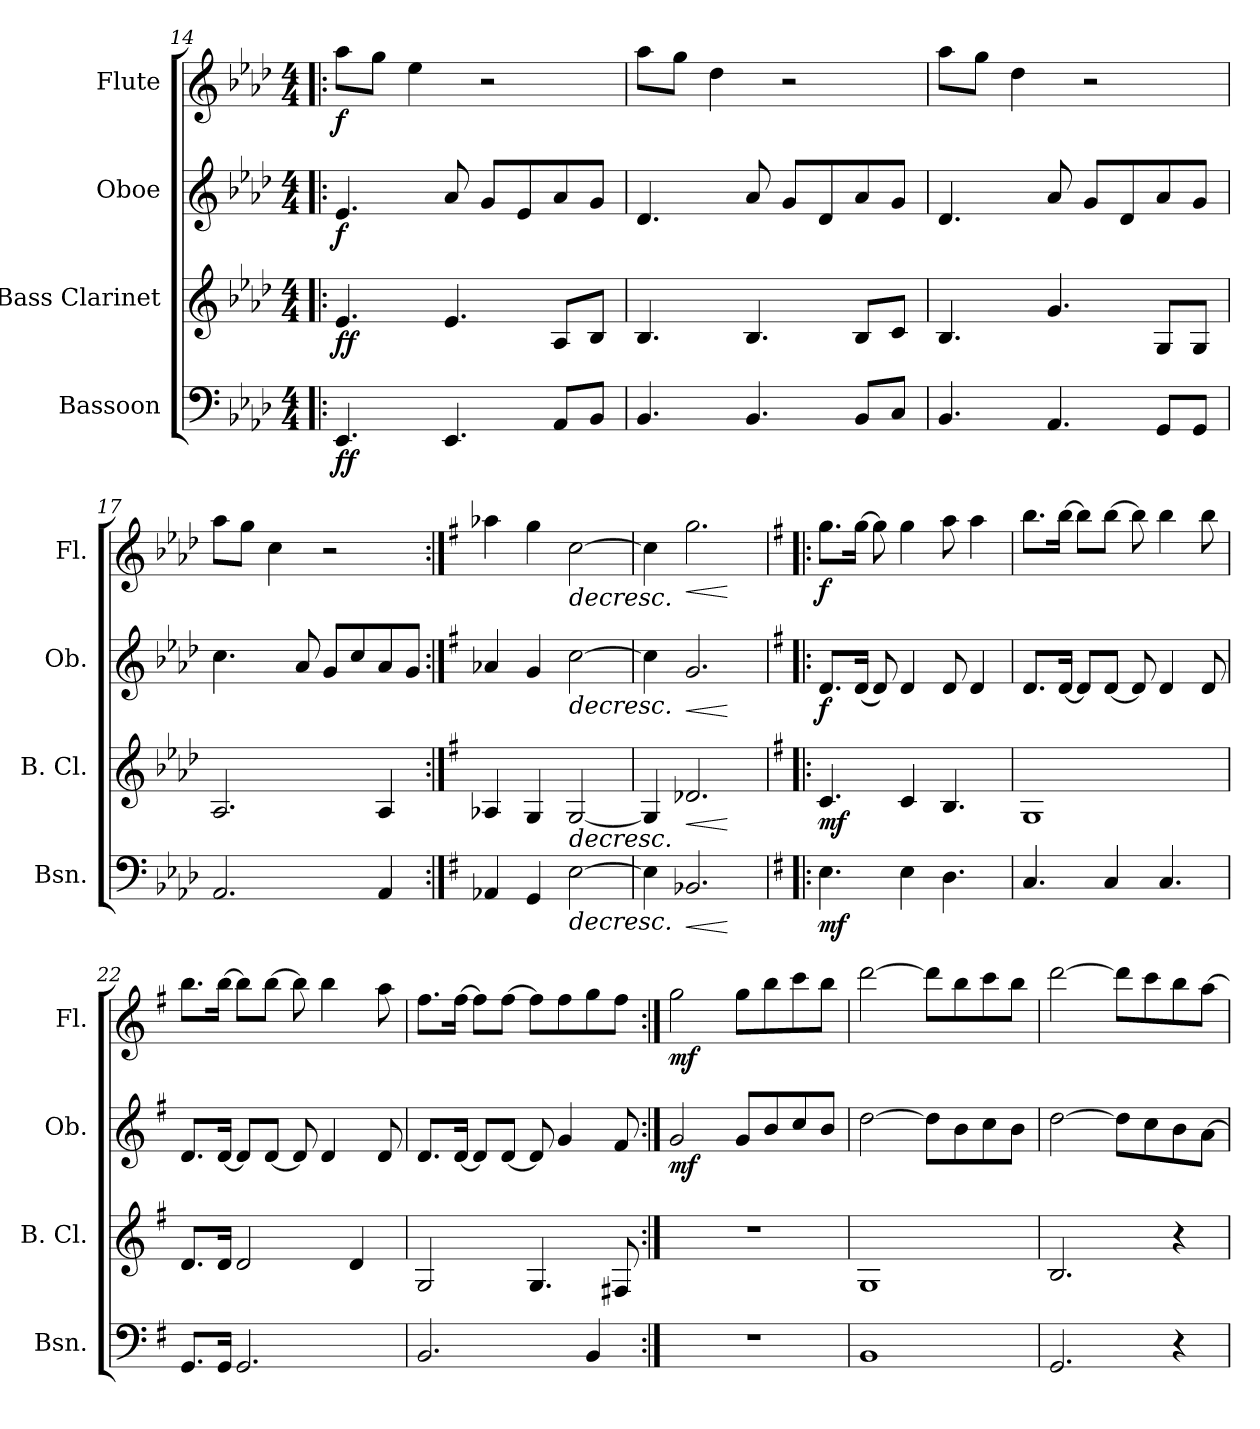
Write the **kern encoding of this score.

**kern	**dynam	**kern	**dynam	**kern	**dynam	**kern	**dynam
*part4	*part4	*part3	*part3	*part2	*part2	*part1	*part1
*staff4	*staff4	*staff3	*staff3	*staff2	*staff2	*staff1	*staff1
*I"Bassoon	*	*I"Bass Clarinet	*	*I"Oboe	*	*I"Flute	*
*I'Bsn.	*	*I'B. Cl.	*	*I'Ob.	*	*I'Fl.	*
*clefF4	*	*clefG2	*	*clefG2	*	*clefG2	*
*	*	*ITrd8c14	*	*	*	*	*
*k[b-e-a-d-]	*	*k[b-e-a-d-]	*	*k[b-e-a-d-]	*	*k[b-e-a-d-]	*
*M4/4	*	*M4/4	*	*M4/4	*	*M4/4	*
=14!|:	=14!|:	=14!|:	=14!|:	=14!|:	=14!|:	=14!|:	=14!|:
!	!LO:DY:b	!	!LO:DY:b	!	!LO:DY:b	!	!LO:DY:b
4.EE-/	ff	4.E-/	ff	4.e-/	f	8aa-\L	f
.	.	.	.	.	.	8gg\J	.
.	.	.	.	.	.	4ee-\	.
4.EE-/	.	4.E-/	.	8a-/	.	.	.
.	.	.	.	8g/L	.	2r	.
.	.	.	.	8e-/	.	.	.
8AA-/L	.	8AA-/L	.	8a-/	.	.	.
8BB-/J	.	8BB-/J	.	8g/J	.	.	.
!!LO:LB:g=z
=15	=15	=15	=15	=15	=15	=15	=15
4.BB-/	.	4.BB-/	.	4.d-/	.	8aa-\L	.
.	.	.	.	.	.	8gg\J	.
.	.	.	.	.	.	4dd-\	.
4.BB-/	.	4.BB-/	.	8a-/	.	.	.
.	.	.	.	8g/L	.	2r	.
.	.	.	.	8d-/	.	.	.
8BB-/L	.	8BB-/L	.	8a-/	.	.	.
8C/J	.	8C/J	.	8g/J	.	.	.
=16	=16	=16	=16	=16	=16	=16	=16
4.BB-/	.	4.BB-/	.	4.d-/	.	8aa-\L	.
.	.	.	.	.	.	8gg\J	.
.	.	.	.	.	.	4dd-\	.
4.AA-/	.	4.G/	.	8a-/	.	.	.
.	.	.	.	8g/L	.	2r	.
.	.	.	.	8d-/	.	.	.
8GG/L	.	8GG/L	.	8a-/	.	.	.
8GG/J	.	8GG/J	.	8g/J	.	.	.
=17	=17	=17	=17	=17	=17	=17	=17
2.AA-/	.	2.AA-/	.	4.cc\	.	8aa-\L	.
.	.	.	.	.	.	8gg\J	.
.	.	.	.	.	.	4cc\	.
.	.	.	.	8a-/	.	.	.
.	.	.	.	8g/L	.	2r	.
.	.	.	.	8cc/	.	.	.
4AA-/	.	4AA-/	.	8a-/	.	.	.
.	.	.	.	8g/J	.	.	.
=18:|!	=18:|!	=18:|!	=18:|!	=18:|!	=18:|!	=18:|!	=18:|!
*k[f#]	*	*k[f#]	*	*k[f#]	*	*k[f#]	*
4AA-X/	.	4AA-X/	.	4a-X/	.	4aa-X\	.
4GG/	.	4GG/	.	4g/	.	4gg\	.
!	!LO:HP:b	!	!LO:HP:b	!	!LO:HP:b	!	!LO:HP:b
[2E\	>	[2GG/	>	[2cc\	>	[2cc\	>
=19	=19	=19	=19	=19	=19	=19	=19
4E\]	.	4GG/]	.	4cc\]	.	4cc\]	.
!	!LO:HP:b	!	!LO:HP:b	!	!LO:HP:b	!	!LO:HP:b
2.BB-X/	<	2.D-X/	<	2.g/	<	2.gg\	<
.	] [	.	] [	.	] [	.	] [
!!LO:LB:g=z
=20!|:	=20!|:	=20!|:	=20!|:	=20!|:	=20!|:	=20!|:	=20!|:
*k[f#]	*	*k[f#]	*	*k[f#]	*	*k[f#]	*
!	!LO:DY:b	!	!LO:DY:b	!	!LO:DY:b	!	!LO:DY:b
4.E\	mf	4.C/	mf	8.d/L	f	8.gg\L	f
.	.	.	.	(<16d/Jk	.	[16gg\Jk	.
.	.	.	.	8d/)	.	8gg\]	.
4E\	.	4C/	.	4d/	.	4gg\	.
4.D\	.	4.BB/	.	8d/	.	8aa\	.
.	.	.	.	4d/	.	4aa\	.
=21	=21	=21	=21	=21	=21	=21	=21
4.C/	.	1GG	.	8.d/L	.	8.bb\L	.
.	.	.	.	[16d/Jk	.	[16bb\Jk	.
.	.	.	.	8d/L]	.	8bb\L]	.
4C/	.	.	.	[8d/J	.	[8bb\J	.
.	.	.	.	8d/]	.	8bb\]	.
4.C/	.	.	.	4d/	.	4bb\	.
.	.	.	.	8d/	.	8bb\	.
=22	=22	=22	=22	=22	=22	=22	=22
8.GG/L	.	8.D/L	.	8.d/L	.	8.bb\L	.
16GG/Jk	.	16D/Jk	.	[16d/Jk	.	[16bb\Jk	.
2.GG/	.	2D/	.	8d/L]	.	8bb\L]	.
.	.	.	.	[8d/J	.	[8bb\J	.
.	.	.	.	8d/]	.	8bb\]	.
.	.	.	.	4d/	.	4bb\	.
.	.	4D/	.	.	.	.	.
.	.	.	.	8d/	.	8aa\	.
=23	=23	=23	=23	=23	=23	=23	=23
2.BB/	.	2GG/	.	8.d/L	.	8.ff#\L	.
.	.	.	.	[16d/Jk	.	[16ff#\Jk	.
.	.	.	.	8d/L]	.	8ff#\L]	.
.	.	.	.	[8d/J	.	[8ff#\J	.
.	.	4.GG/	.	8d/]	.	8ff#\L]	.
.	.	.	.	4g/	.	8ff#\	.
4BB/	.	.	.	.	.	8gg\	.
.	.	8FF#X/	.	8f#/	.	8ff#\J	.
!!LO:PB:g=z
=24:|!	=24:|!	=24:|!	=24:|!	=24:|!	=24:|!	=24:|!	=24:|!
!	!	!	!	!	!LO:DY:b	!	!LO:DY:b
1r	.	1r	.	2g/	mf	2gg\	mf
.	.	.	.	8g/L	.	8gg\L	.
.	.	.	.	8b/	.	8bb\	.
.	.	.	.	8cc/	.	8ccc\	.
.	.	.	.	8b/J	.	8bb\J	.
=25	=25	=25	=25	=25	=25	=25	=25
1BB	.	1GG	.	[2dd\	.	[2ddd\	.
.	.	.	.	8dd\L]	.	8ddd\L]	.
.	.	.	.	8b\	.	8bb\	.
.	.	.	.	8cc\	.	8ccc\	.
.	.	.	.	8b\J	.	8bb\J	.
=26	=26	=26	=26	=26	=26	=26	=26
2.GG/	.	2.BB/	.	[2dd\	.	[2ddd\	.
.	.	.	.	8dd\L]	.	8ddd\L]	.
.	.	.	.	8cc\	.	8ccc\	.
4r	.	4r	.	8b\	.	8bb\	.
.	.	.	.	[8a\J	.	[8aa\J	.
=	=	=	=	=	=	=	=
*-	*-	*-	*-	*-	*-	*-	*-
